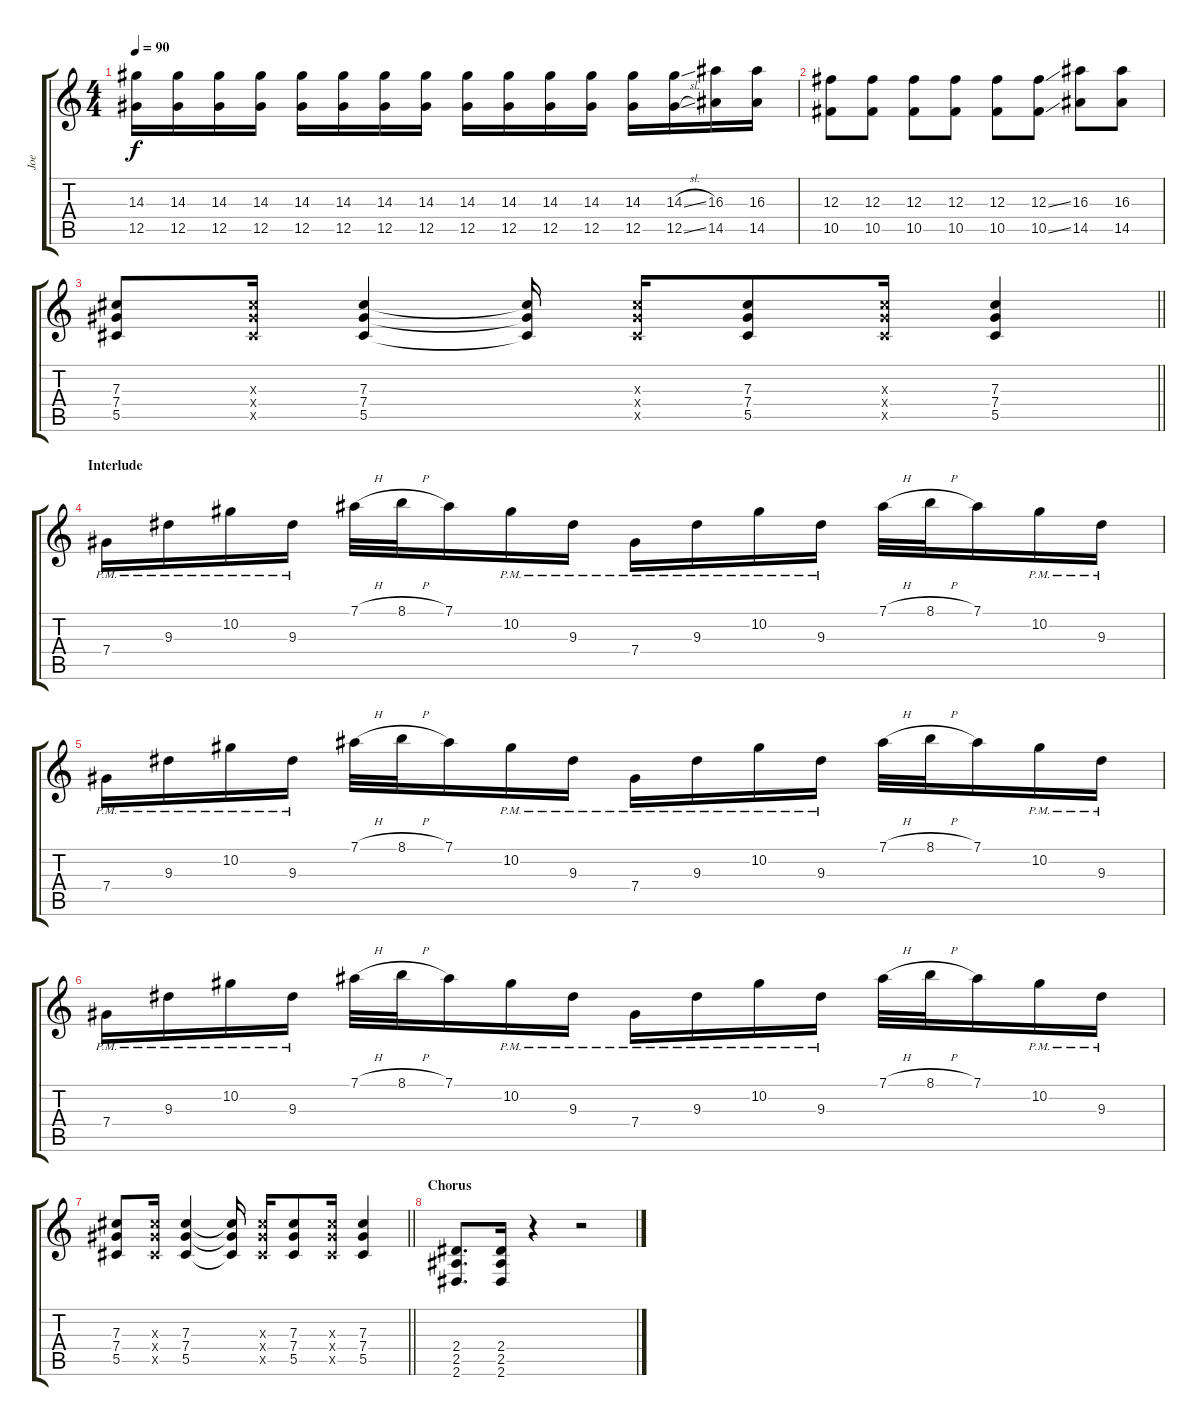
\track ("Joe" "Joe") {instrument overdrivenguitar}
\staff {score tabs}
\tuning (Eb4 Bb3 Gb3 Db3 Ab2 Db2) {hide}
\ts (4 4)
\tempo 90
\clef g2
\ks c
(14.3 12.5).16{dy f} (14.3 12.5).16 (14.3 12.5).16 (14.3 12.5).16 (14.3 12.5).16 (14.3 12.5).16 (14.3 12.5).16 (14.3 12.5).16 (14.3 12.5).16 (14.3 12.5).16 (14.3 12.5).16 (14.3 12.5).16 (14.3 12.5).16 (14.3{sl} 12.5{sl}).16 (16.3 14.5).16 (16.3 14.5).16 |
(12.3 10.5).8 (12.3 10.5).8 (12.3 10.5).8 (12.3 10.5).8 (12.3 10.5).8 (12.3{ss} 10.5{ss}).8 (16.3 14.5).8 (16.3 14.5).8 |
\barLineRight lightlight
(7.3 7.4 5.5).8 (7.3{x} 7.4{x} 5.5{x}).16 (7.3 7.4 5.5).4 (7.3{t} 7.4{t} 5.5{t}).16 (7.3{x} 7.4{x} 5.5{x}).16 (7.3 7.4 5.5).8 (7.3{x} 7.4{x} 5.5{x}).16 (7.3 7.4 5.5).4 |
\section ("" "Interlude")
7.4{pm}.16 9.3{pm}.16 10.2{pm}.16 9.3{pm}.16 7.1{h}.32 8.1{h}.32 7.1.16 10.2{pm}.16 9.3{pm}.16 7.4{pm}.16 9.3{pm}.16 10.2{pm}.16 9.3{pm}.16 7.1{h}.32 8.1{h}.32 7.1.16 10.2{pm}.16 9.3{pm}.16 |
7.4{pm}.16 9.3{pm}.16 10.2{pm}.16 9.3{pm}.16 7.1{h}.32 8.1{h}.32 7.1.16 10.2{pm}.16 9.3{pm}.16 7.4{pm}.16 9.3{pm}.16 10.2{pm}.16 9.3{pm}.16 7.1{h}.32 8.1{h}.32 7.1.16 10.2{pm}.16 9.3{pm}.16 |
7.4{pm}.16 9.3{pm}.16 10.2{pm}.16 9.3{pm}.16 7.1{h}.32 8.1{h}.32 7.1.16 10.2{pm}.16 9.3{pm}.16 7.4{pm}.16 9.3{pm}.16 10.2{pm}.16 9.3{pm}.16 7.1{h}.32 8.1{h}.32 7.1.16 10.2{pm}.16 9.3{pm}.16 |
\barLineRight lightlight
(7.3 7.4 5.5).8 (7.3{x} 7.4{x} 5.5{x}).16 (7.3 7.4 5.5).4 (7.3{t} 7.4{t} 5.5{t}).16 (7.3{x} 7.4{x} 5.5{x}).16 (7.3 7.4 5.5).8 (7.3{x} 7.4{x} 5.5{x}).16 (7.3 7.4 5.5).4 |
\section ("" "Chorus")
(2.4 2.5 2.6).8{d} (2.4 2.5 2.6).16 r.4 r.2
